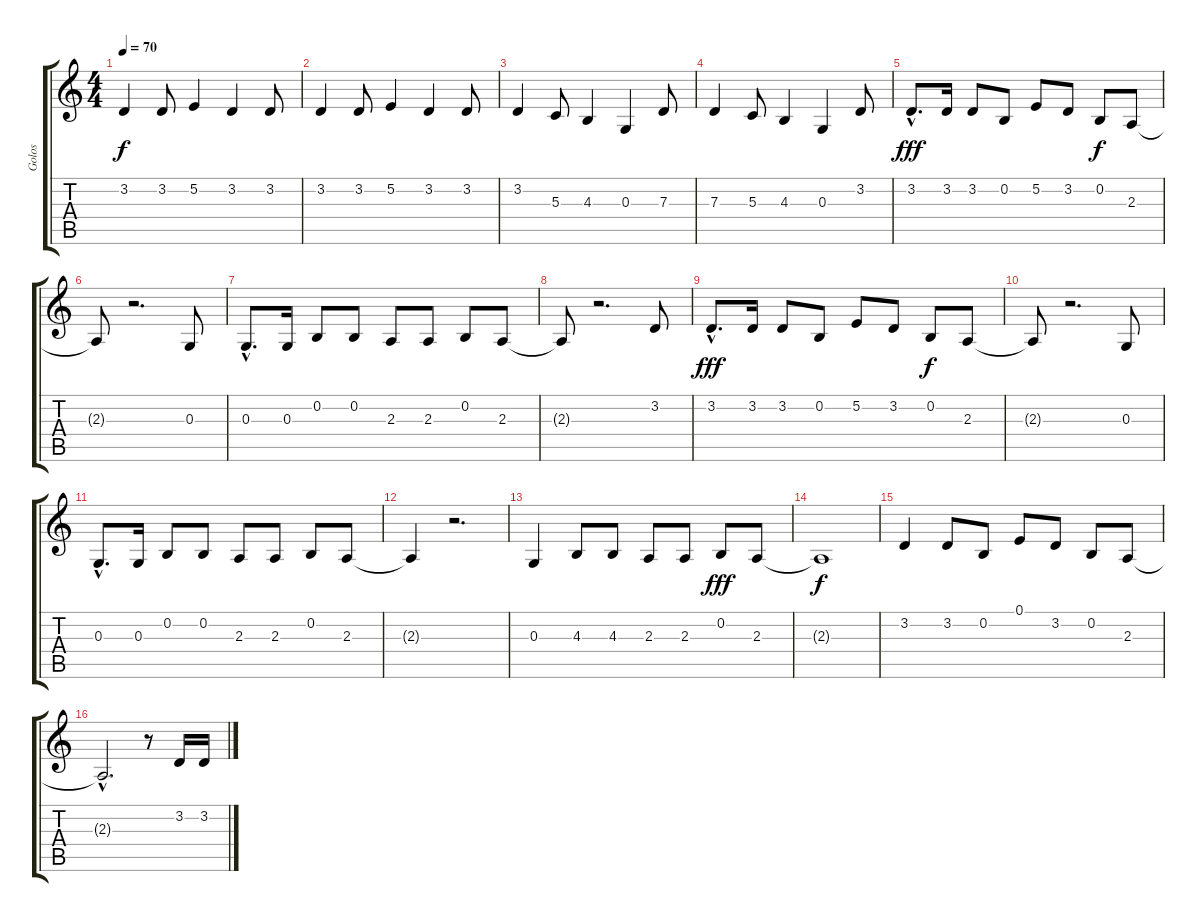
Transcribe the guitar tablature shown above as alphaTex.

\track ("Golos" "Golos") {instrument fx5brightness}
\staff {score tabs}
\tuning (E4 B3 G3 D3 A2 E2) {hide}
\ts (4 4)
\tempo 70
\clef g2
\ks c
3.2.4{dy f} 3.2.8 5.2.4 3.2.4 3.2.8 |
3.2.4 3.2.8 5.2.4 3.2.4 3.2.8 |
3.2.4 5.3.8 4.3.4 0.3.4 7.3.8 |
7.3.4 5.3.8 4.3.4 0.3.4 3.2.8 |
3.2{hac}.8{d dy fff} 3.2.16 3.2.8 0.2.8 5.2.8 3.2.8 0.2.8{dy f} 2.3.8 |
2.3{t}.8 r.2{d} 0.3.8 |
0.3{hac}.8{d} 0.3.16 0.2.8 0.2.8 2.3.8 2.3.8 0.2.8 2.3.8 |
2.3{t}.8 r.2{d} 3.2.8 |
3.2{hac}.8{d dy fff} 3.2.16 3.2.8 0.2.8 5.2.8 3.2.8 0.2.8{dy f} 2.3.8 |
2.3{t}.8 r.2{d} 0.3.8 |
0.3{hac}.8{d} 0.3.16 0.2.8 0.2.8 2.3.8 2.3.8 0.2.8 2.3.8 |
2.3{t}.4 r.2{d} |
0.3.4 4.3.8 4.3.8 2.3.8 2.3.8 0.2.8{dy fff} 2.3.8 |
2.3{t}.1{dy f} |
3.2.4 3.2.8 0.2.8 0.1.8 3.2.8 0.2.8 2.3.8 |
2.3{hac t}.2{d} r.8 3.2.16 3.2.16
